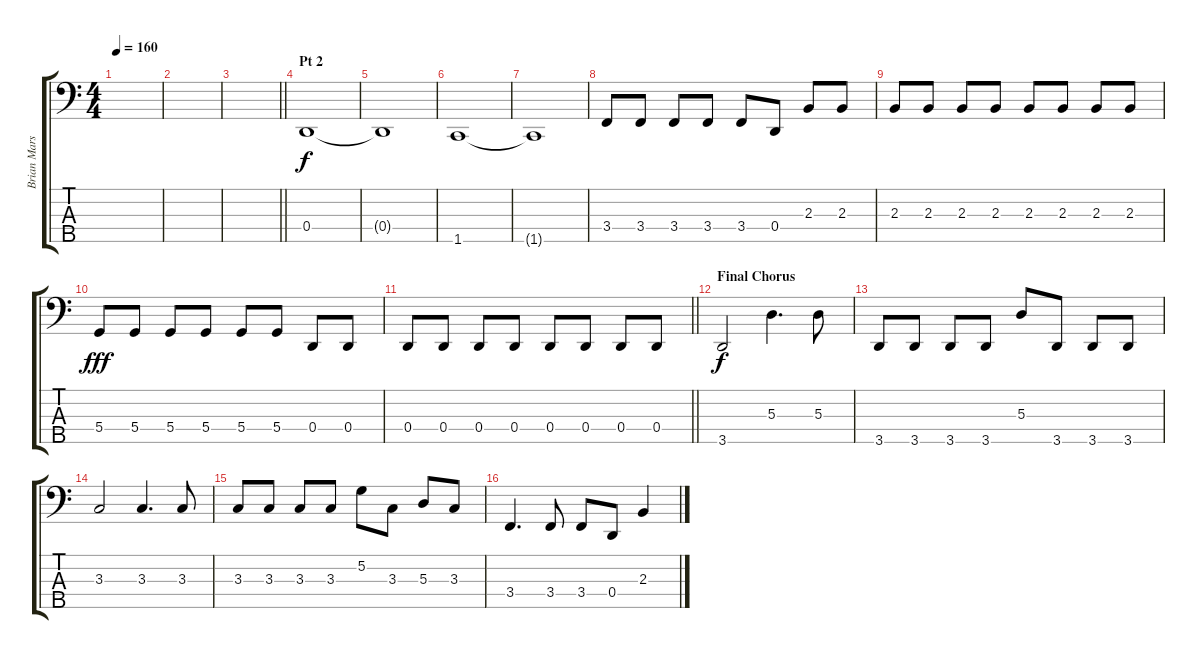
\track ("Brian Marshall [Bass Guitar]" "Brian Mars") {instrument electricbassfinger}
\staff {score tabs}
\tuning (G2 D2 A1 D1 B0) {hide}
\ts (4 4)
\tempo 160
\clef f4
\ks c
|
|
\barLineRight lightlight
|
\section ("" "Pt 2")
0.4.1 |
0.4{t}.1 |
1.5.1 |
1.5{t}.1 |
3.4.8 3.4.8 3.4.8 3.4.8 3.4.8 0.4.8 2.3.8 2.3.8 |
2.3.8 2.3.8 2.3.8 2.3.8 2.3.8 2.3.8 2.3.8 2.3.8 |
5.4.8{dy fff} 5.4.8 5.4.8 5.4.8 5.4.8 5.4.8 0.4.8 0.4.8 |
\barLineRight lightlight
0.4.8 0.4.8 0.4.8 0.4.8 0.4.8 0.4.8 0.4.8 0.4.8 |
\section ("" "Final Chorus")
3.5.2{dy f} 5.3.4{d} 5.3.8 |
3.5.8 3.5.8 3.5.8 3.5.8 5.3.8 3.5.8 3.5.8 3.5.8 |
3.3.2 3.3.4{d} 3.3.8 |
3.3.8 3.3.8 3.3.8 3.3.8 5.2.8 3.3.8 5.3.8 3.3.8 |
3.4.4{d} 3.4.8 3.4.8 0.4.8 2.3.4
